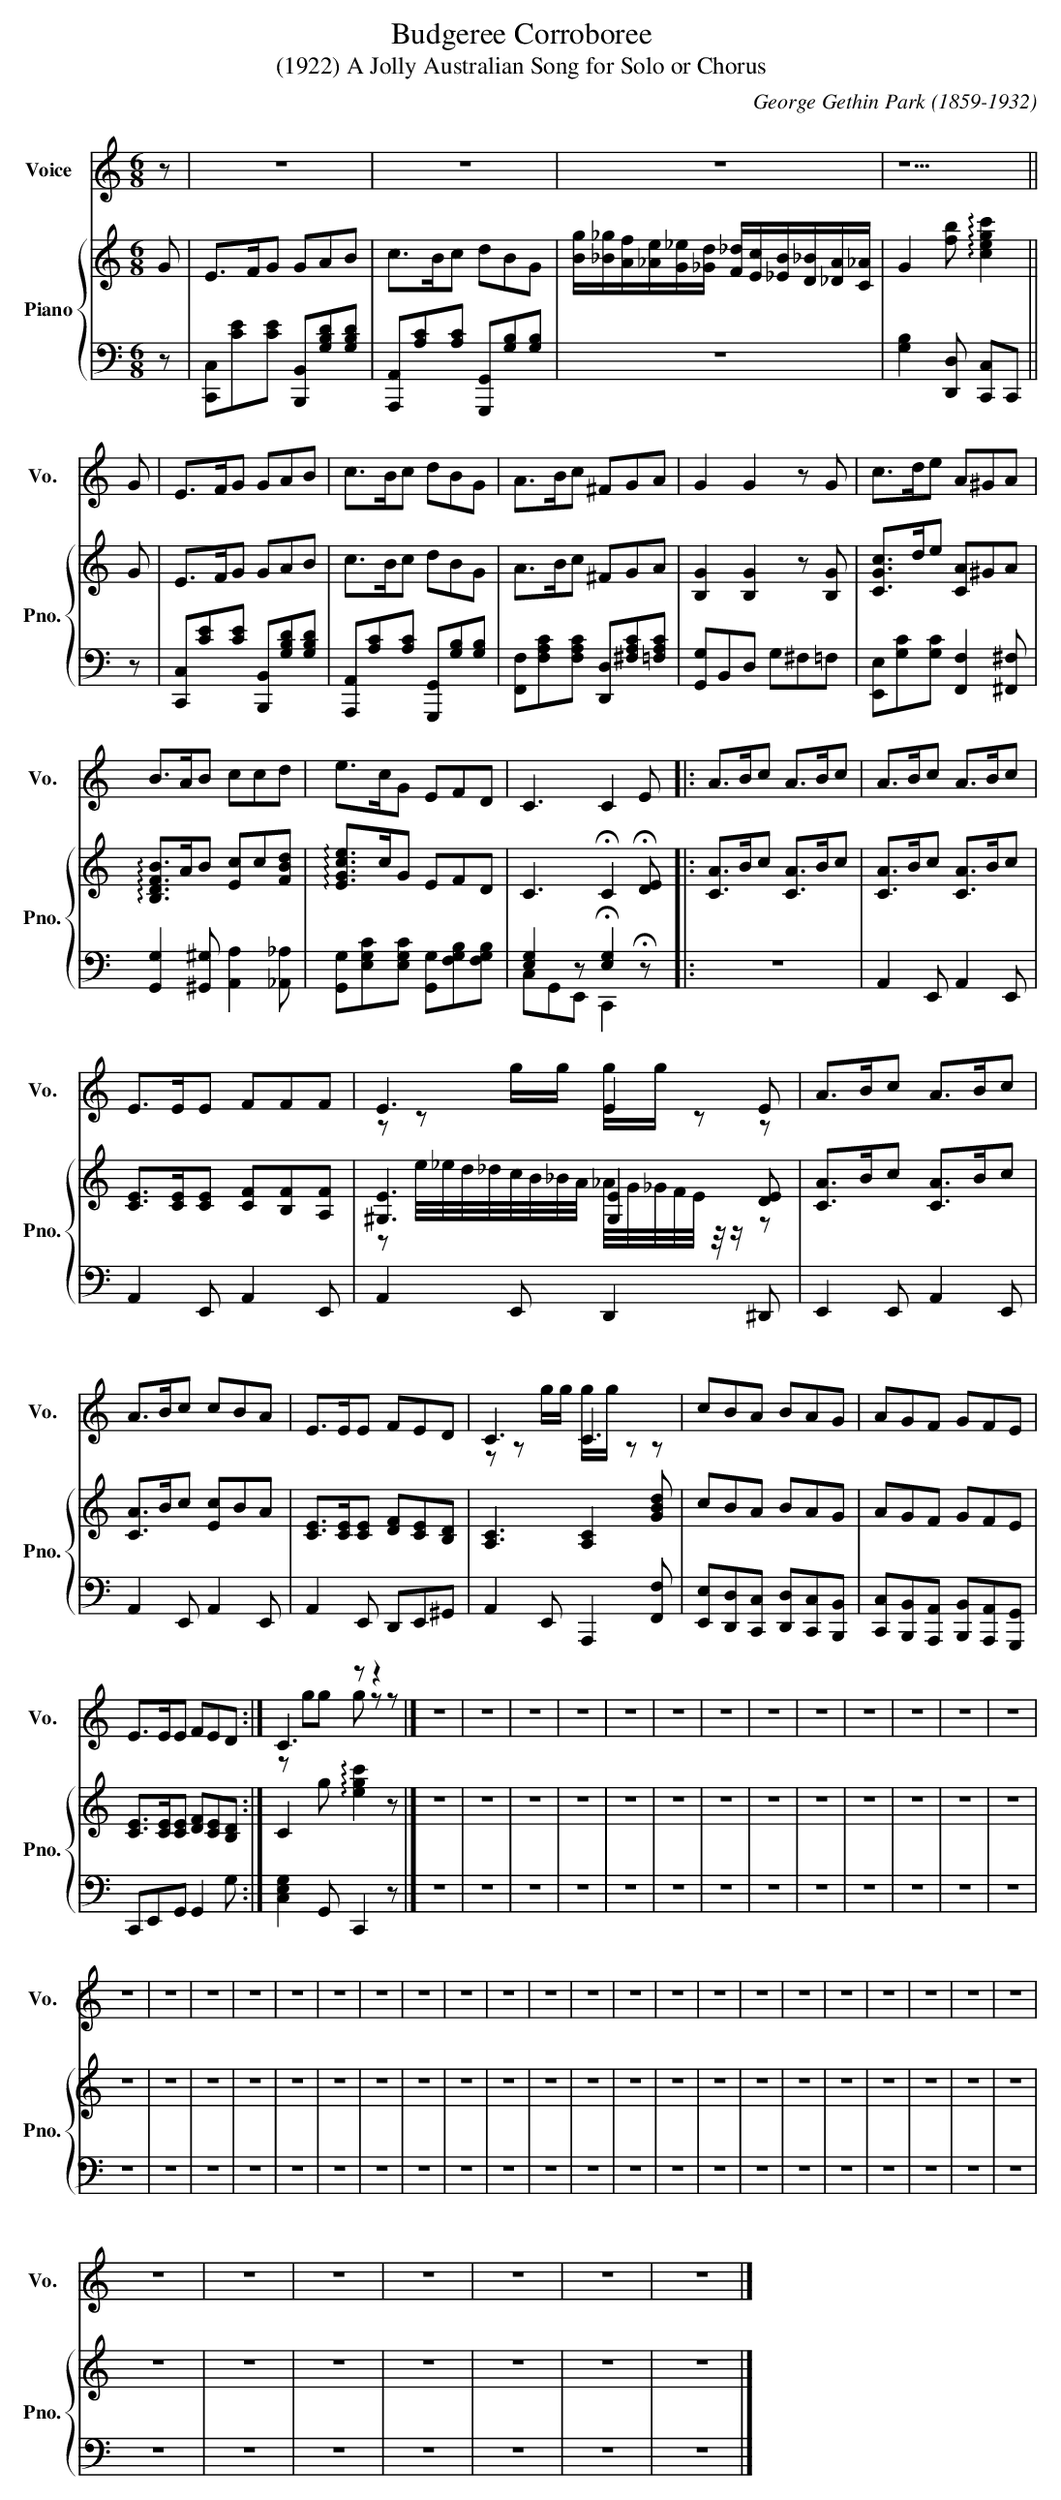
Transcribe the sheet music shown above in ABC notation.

X:1
T:Budgeree Corroboree
T:(1922) A Jolly Australian Song for Solo or Chorus
C:George Gethin Park (1859-1932)
%%score ( 1 2 ) { ( 3 4 ) | ( 5 6 ) }
L:1/8
M:6/8
K:C
V:1 treble nm="Voice" snm="Vo."
V:2 treble
V:3 treble nm="Piano" snm="Pno."
V:4 treble
V:5 bass
V:6 bass
V:1
z | z6 | z6 | z6 | z5 ||$ G | E>FG GAB | c>Bc dBG | A>Bc ^FGA | G2 G2 z G | c>de A^GA |$
B>AB ccd | e>cG EFD | C3 C2 E |: A>Bc A>Bc | A>Bc A>Bc |$ E>EE FFF | E3 E2 E | A>Bc A>Bc |$
A>Bc cBA | E>EE FED | C3 C3 | cBA BAG | AGF GFE |$ E>EE FED :| C3 z z2 |] z6 | z6 | z6 | z6 | z6 |
z6 | z6 | z6 | z6 | z6 | z6 | z6 | z6 |$ z6 | z6 | z6 | z6 | z6 | z6 | z6 | z6 | z6 | z6 | z6 |
z6 | z6 | z6 | z6 | z6 | z6 | z6 | z6 | z6 | z6 | z6 |$ z6 | z6 | z6 | z6 | z6 | z6 | z6 |]
V:2
x | x6 | x6 | x6 | x5 ||$ x | x6 | x6 | x6 | x6 | x6 |$ x6 | x6 | x6 |: x6 | x6 |$ x6 |
z z g/g/ g/g/ z z | x6 |$ x6 | x6 | z z g/g/ g/g/ z z | x6 | x6 |$ x6 :| z gg g z z |] x6 | x6 |
x6 | x6 | x6 | x6 | x6 | x6 | x6 | x6 | x6 | x6 | x6 |$ x6 | x6 | x6 | x6 | x6 | x6 | x6 | x6 |
x6 | x6 | x6 | x6 | x6 | x6 | x6 | x6 | x6 | x6 | x6 | x6 | x6 | x6 |$ x6 | x6 | x6 | x6 | x6 |
x6 | x6 |]
V:3
G | E>FG GAB | c>Bc dBG |
[Bg]/[_B_g]/[Af]/[_Ae]/[G_e]/[_Gd]/ [F_d]/[Ec]/[_EB]/[D_B]/[_DA]/[C_A]/ |
G2 [fb] !arpeggio![cegc']2 ||$ G | E>FG GAB | c>Bc dBG | A>Bc ^FGA | [B,G]2 [B,G]2 z [B,G] |
[CGc]>de [CA]^GA |$ !arpeggio![B,DFB]>AB [Ec]c[FBd] | !arpeggio![EGce]>cG EFD |
C3 !fermata!C2 !fermata![DE] |: [CA]>Bc [CA]>Bc | [CA]>Bc [CA]>Bc |$
[CE]>[CE][CE] [CF][B,F][A,F] | [^G,E]3 [G,E]2 [DE] | [CA]>Bc [CA]>Bc |$ [CA]>Bc [Ec]BA |
[CE]>[CE][CE] [DF][CE][B,D] | [A,C]3 [A,C]2 [GBd] | cBA BAG | AGF GFE |$
[CE]>[CE][CE] [DF][CE][B,D] :| C2 g !arpeggio![egc']2 z |] z6 | z6 | z6 | z6 | z6 | z6 | z6 | z6 |
z6 | z6 | z6 | z6 | z6 |$ z6 | z6 | z6 | z6 | z6 | z6 | z6 | z6 | z6 | z6 | z6 | z6 | z6 | z6 |
z6 | z6 | z6 | z6 | z6 | z6 | z6 | z6 |$ z6 | z6 | z6 | z6 | z6 | z6 | z6 |]
V:4
x | x6 | x6 | x6 | x5 ||$ x | x6 | x6 | x6 | x6 | x6 |$ x6 | x6 | x6 |: x6 | x6 |$ x6 |
z e/4_e/4d/4_d/4c/4B/4_B/4A/4 _A/4G/4_G/4F/4E/4 z/4 z/ z | x6 |$ x6 | x6 | x6 | x6 | x6 |$ x6 :|
x6 |] x6 | x6 | x6 | x6 | x6 | x6 | x6 | x6 | x6 | x6 | x6 | x6 | x6 |$ x6 | x6 | x6 | x6 | x6 |
x6 | x6 | x6 | x6 | x6 | x6 | x6 | x6 | x6 | x6 | x6 | x6 | x6 | x6 | x6 | x6 | x6 |$ x6 | x6 |
x6 | x6 | x6 | x6 | x6 |]
V:5
z | [C,,C,][CE][CE] [B,,,B,,][G,B,D][G,B,D] | [A,,,A,,][A,C][A,C] [G,,,G,,][G,B,][G,B,] | z6 |
[G,B,]2 [D,,D,] [C,,C,]C,, ||$ z | [C,,C,][CE][CE] [B,,,B,,][G,B,D][G,B,D] |
[A,,,A,,][A,C][A,C] [G,,,G,,][G,B,][G,B,] | [F,,F,][F,A,C][F,A,C] [D,,D,][^F,A,C][=F,A,C] |
[G,,G,]B,,D, G,^F,=F, | [E,,E,][G,C][G,C] [F,,F,]2 [^F,,^F,] |$
[G,,G,]2 [^G,,^G,] [A,,A,]2 [_A,,_A,] | [G,,G,][E,G,C][E,G,C] [G,,G,][F,G,B,][F,G,B,] |
[E,G,]2 z !fermata![E,G,]2 !fermata!z |: z6 | A,,2 E,, A,,2 E,, |$ A,,2 E,, A,,2 E,, |
A,,2 E,, D,,2 ^D,, | E,,2 E,, A,,2 E,, |$ A,,2 E,, A,,2 E,, | A,,2 E,, D,,E,,^G,, |
A,,2 E,, A,,,2 [F,,F,] | [E,,E,][D,,D,][C,,C,] [D,,D,][C,,C,][B,,,B,,] |
[C,,C,][B,,,B,,][A,,,A,,] [B,,,B,,][A,,,A,,][G,,,G,,] |$ C,,E,,G,, G,,2 G, :|
[C,E,G,]2 G,, C,,2 z |] z6 | z6 | z6 | z6 | z6 | z6 | z6 | z6 | z6 | z6 | z6 | z6 | z6 |$ z6 |
z6 | z6 | z6 | z6 | z6 | z6 | z6 | z6 | z6 | z6 | z6 | z6 | z6 | z6 | z6 | z6 | z6 | z6 | z6 |
z6 | z6 |$ z6 | z6 | z6 | z6 | z6 | z6 | z6 |]
V:6
x | x6 | x6 | x6 | x5 ||$ x | x6 | x6 | x6 | x6 | x6 |$ x6 | x6 | C,G,,E,, C,,2 z |: x6 | x6 |$
x6 | x6 | x6 |$ x6 | x6 | x6 | x6 | x6 |$ x6 :| x6 |] x6 | x6 | x6 | x6 | x6 | x6 | x6 | x6 | x6 |
x6 | x6 | x6 | x6 |$ x6 | x6 | x6 | x6 | x6 | x6 | x6 | x6 | x6 | x6 | x6 | x6 | x6 | x6 | x6 |
x6 | x6 | x6 | x6 | x6 | x6 | x6 |$ x6 | x6 | x6 | x6 | x6 | x6 | x6 |]
